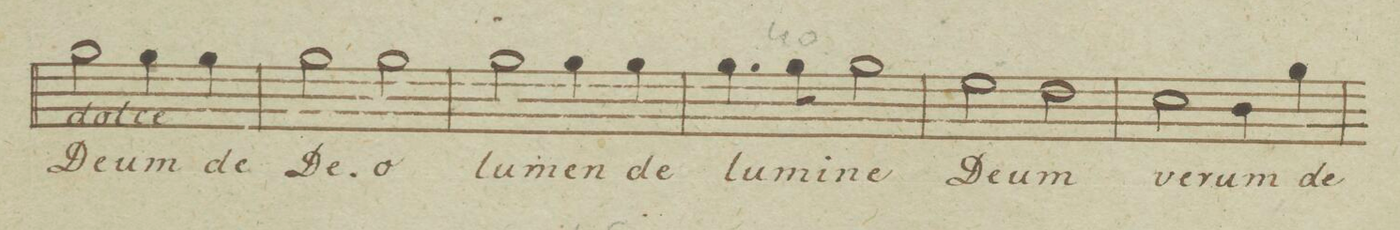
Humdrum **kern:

**kern	**text	**dynam
*I"Basso	*	*
*clefF4	*	*
*k[b-e-a-]	*	*
*met(c)	*	*
*M4/4	*	*
2B-\	De-	.
4B-\	-um	.
4B-\	de	.
=38	=38	=38
2B-\	De-	.
2B-\	-o	.
=39	=39	=39
2B-\	lu-	.
4B-\	-men	.
4B-\	de	.
=40	=40	=40
4.B-\	lu-	.
8B-\	-mi-	.
2B-\	-ne	.
=41	=41	=41
2G\	De-	.
2F\	-um	.
=42	=42	=42
2E-\	ve-	.
4D\	-rum	.
4B-\	de	.
=43	=43	=43
*-	*-	*-
